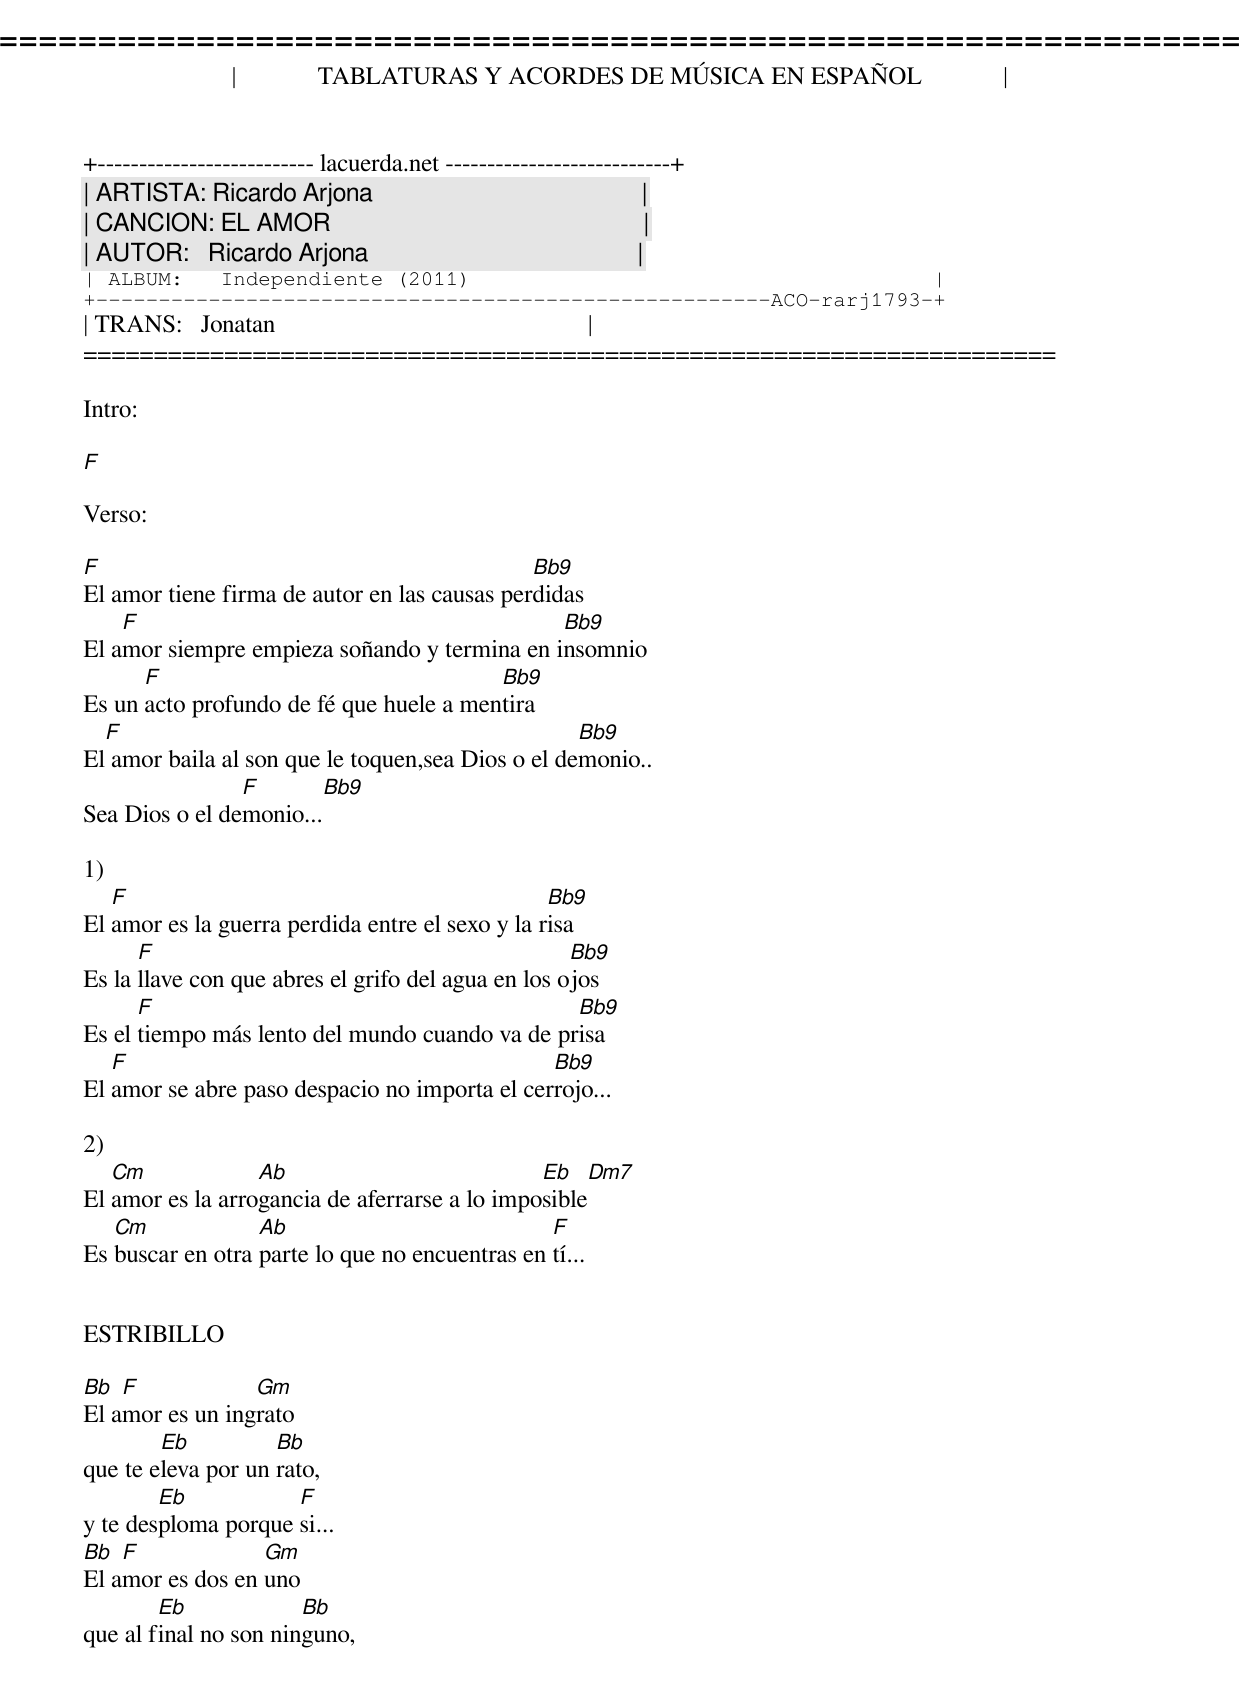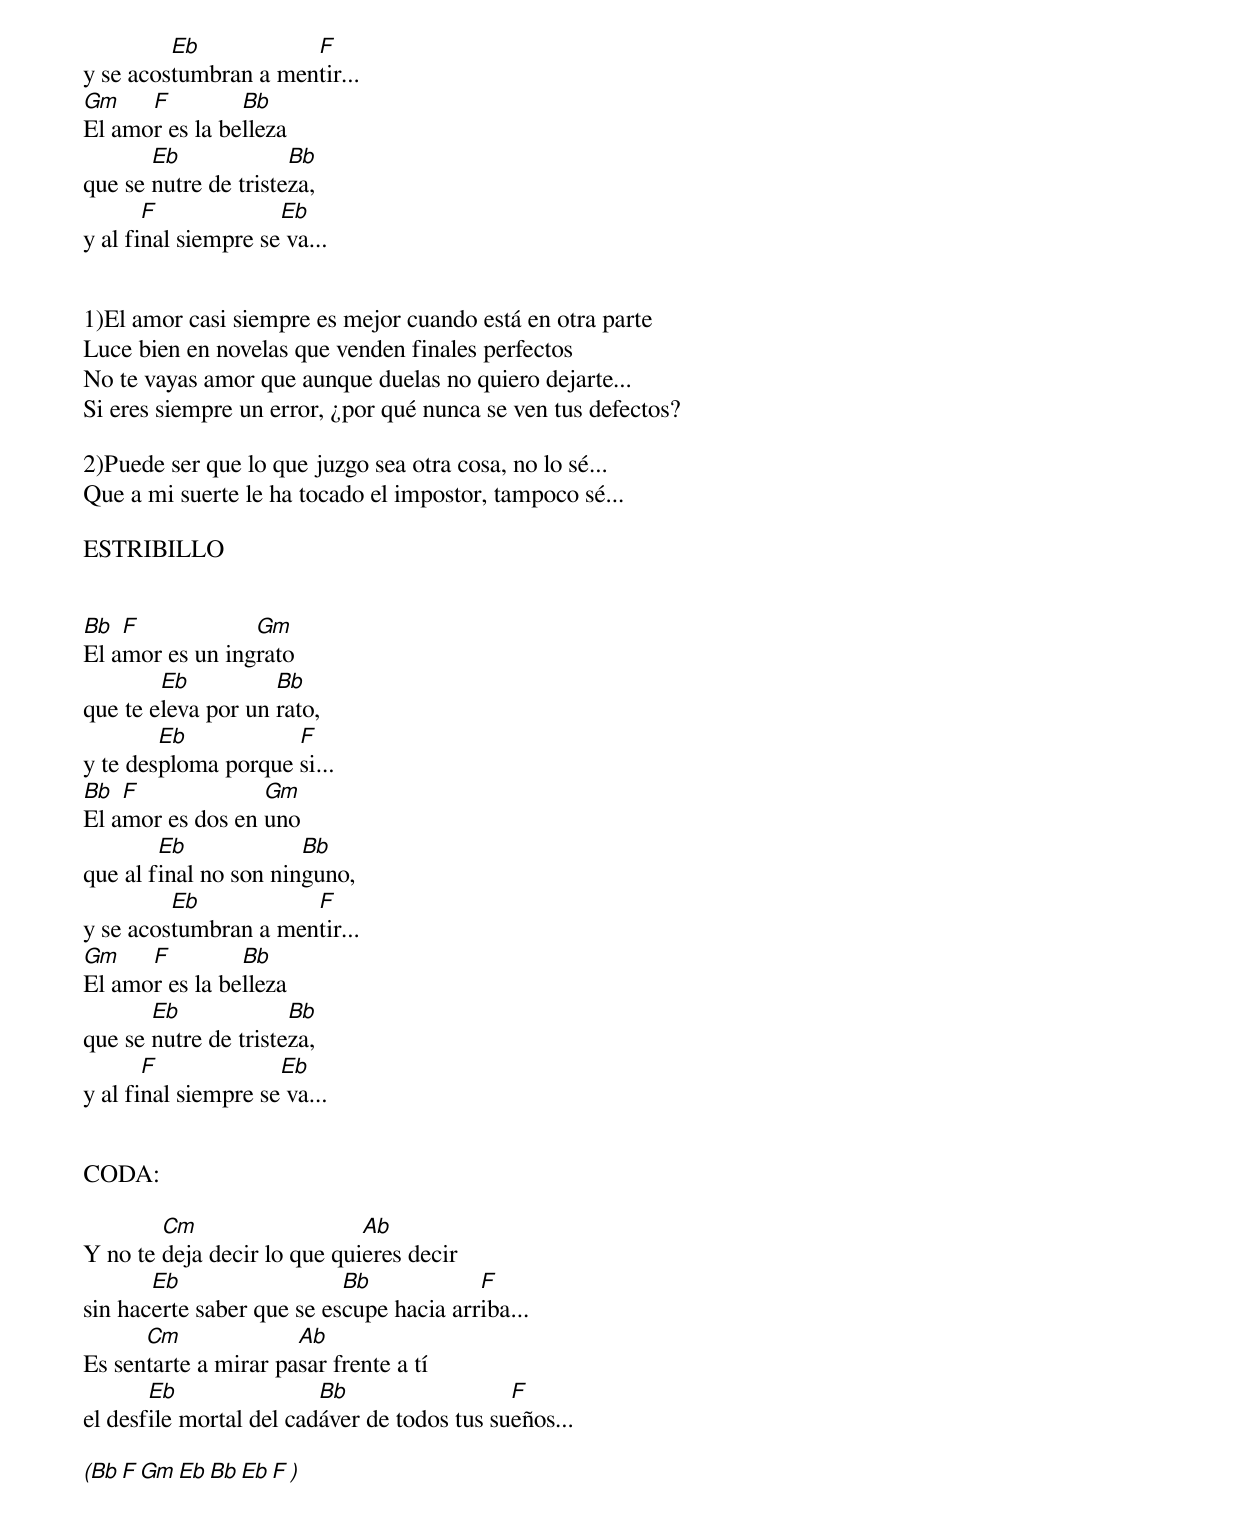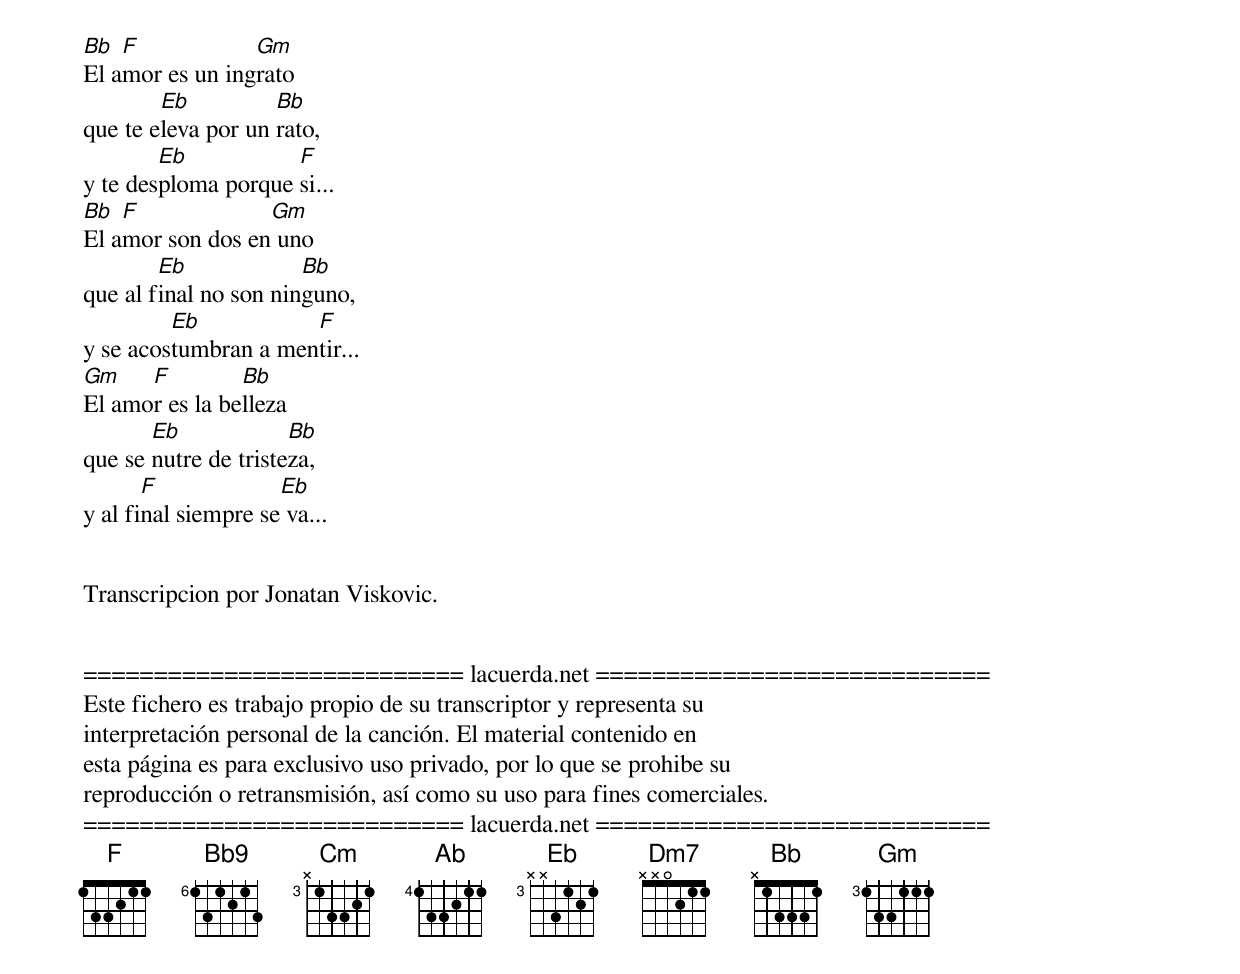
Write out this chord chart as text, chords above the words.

=====================================================================
|             TABLATURAS Y ACORDES DE MÚSICA EN ESPAÑOL             |
+-------------------------- lacuerda.net ---------------------------+
| ARTISTA: Ricardo Arjona                                           |
| CANCION: EL AMOR                                                  |
| AUTOR:   Ricardo Arjona                                           |
| ALBUM:   Independiente (2011)                                     |
+------------------------------------------------------ACO-rarj1793-+
| TRANS:   Jonatan                                                  |
=====================================================================

Intro:

F

Verso:

F                                             Bb9
El amor tiene firma de autor en las causas perdidas
    F                                         Bb9
El amor siempre empieza soñando y termina en insomnio
      F                                  Bb9
Es un acto profundo de fé que huele a mentira
  F                                                Bb9
El amor baila al son que le toquen,sea Dios o el demonio..
                F        Bb9
Sea Dios o el demonio...

1)
   F                                             Bb9
El amor es la guerra perdida entre el sexo y la risa
      F                                             Bb9
Es la llave con que abres el grifo del agua en los ojos
      F                                         Bb9
Es el tiempo más lento del mundo cuando va de prisa
   F                                           Bb9
El amor se abre paso despacio no importa el cerrojo...

2)
   Cm             Ab                           Eb    Dm7
El amor es la arrogancia de aferrarse a lo imposible
   Cm             Ab                            F
Es buscar en otra parte lo que no encuentras en tí...


ESTRIBILLO

Bb  F            Gm
El amor es un ingrato
        Eb          Bb
que te eleva por un rato,
        Eb           F
y te desploma porque si...
Bb  F             Gm
El amor es dos en uno
        Eb             Bb
que al final no son ninguno,
         Eb           F
y se acostumbran a mentir...
Gm    F         Bb
El amor es la belleza
       Eb             Bb
que se nutre de tristeza,
       F             Eb
y al final siempre se va...


1)El amor casi siempre es mejor cuando está en otra parte
Luce bien en novelas que venden finales perfectos
No te vayas amor que aunque duelas no quiero dejarte...
Si eres siempre un error, ¿por qué nunca se ven tus defectos?

2)Puede ser que lo que juzgo sea otra cosa, no lo sé...
Que a mi suerte le ha tocado el impostor, tampoco sé...

ESTRIBILLO


Bb  F            Gm
El amor es un ingrato
        Eb          Bb
que te eleva por un rato,
        Eb           F
y te desploma porque si...
Bb  F             Gm
El amor es dos en uno
        Eb             Bb
que al final no son ninguno,
         Eb           F
y se acostumbran a mentir...
Gm    F         Bb
El amor es la belleza
       Eb             Bb
que se nutre de tristeza,
       F             Eb
y al final siempre se va...


CODA:

        Cm                   Ab
Y no te deja decir lo que quieres decir
       Eb                  Bb            F
sin hacerte saber que se escupe hacia arriba...
      Cm              Ab
Es sentarte a mirar pasar frente a tí
       Eb                Bb                  F
el desfile mortal del cadáver de todos tus sueños...

(Bb F  Gm  Eb Bb Eb F )

Bb  F            Gm
El amor es un ingrato
        Eb          Bb
que te eleva por un rato,
        Eb           F
y te desploma porque si...
Bb  F             Gm
El amor son dos en uno
        Eb             Bb
que al final no son ninguno,
         Eb           F
y se acostumbran a mentir...
Gm    F         Bb
El amor es la belleza
       Eb             Bb
que se nutre de tristeza,
       F             Eb
y al final siempre se va...


Transcripcion por Jonatan Viskovic.


=========================== lacuerda.net ============================
Este fichero es trabajo propio de su transcriptor y representa su
interpretación personal de la canción. El material contenido en
esta página es para exclusivo uso privado, por lo que se prohibe su
reproducción o retransmisión, así como su uso para fines comerciales.
=========================== lacuerda.net ============================
